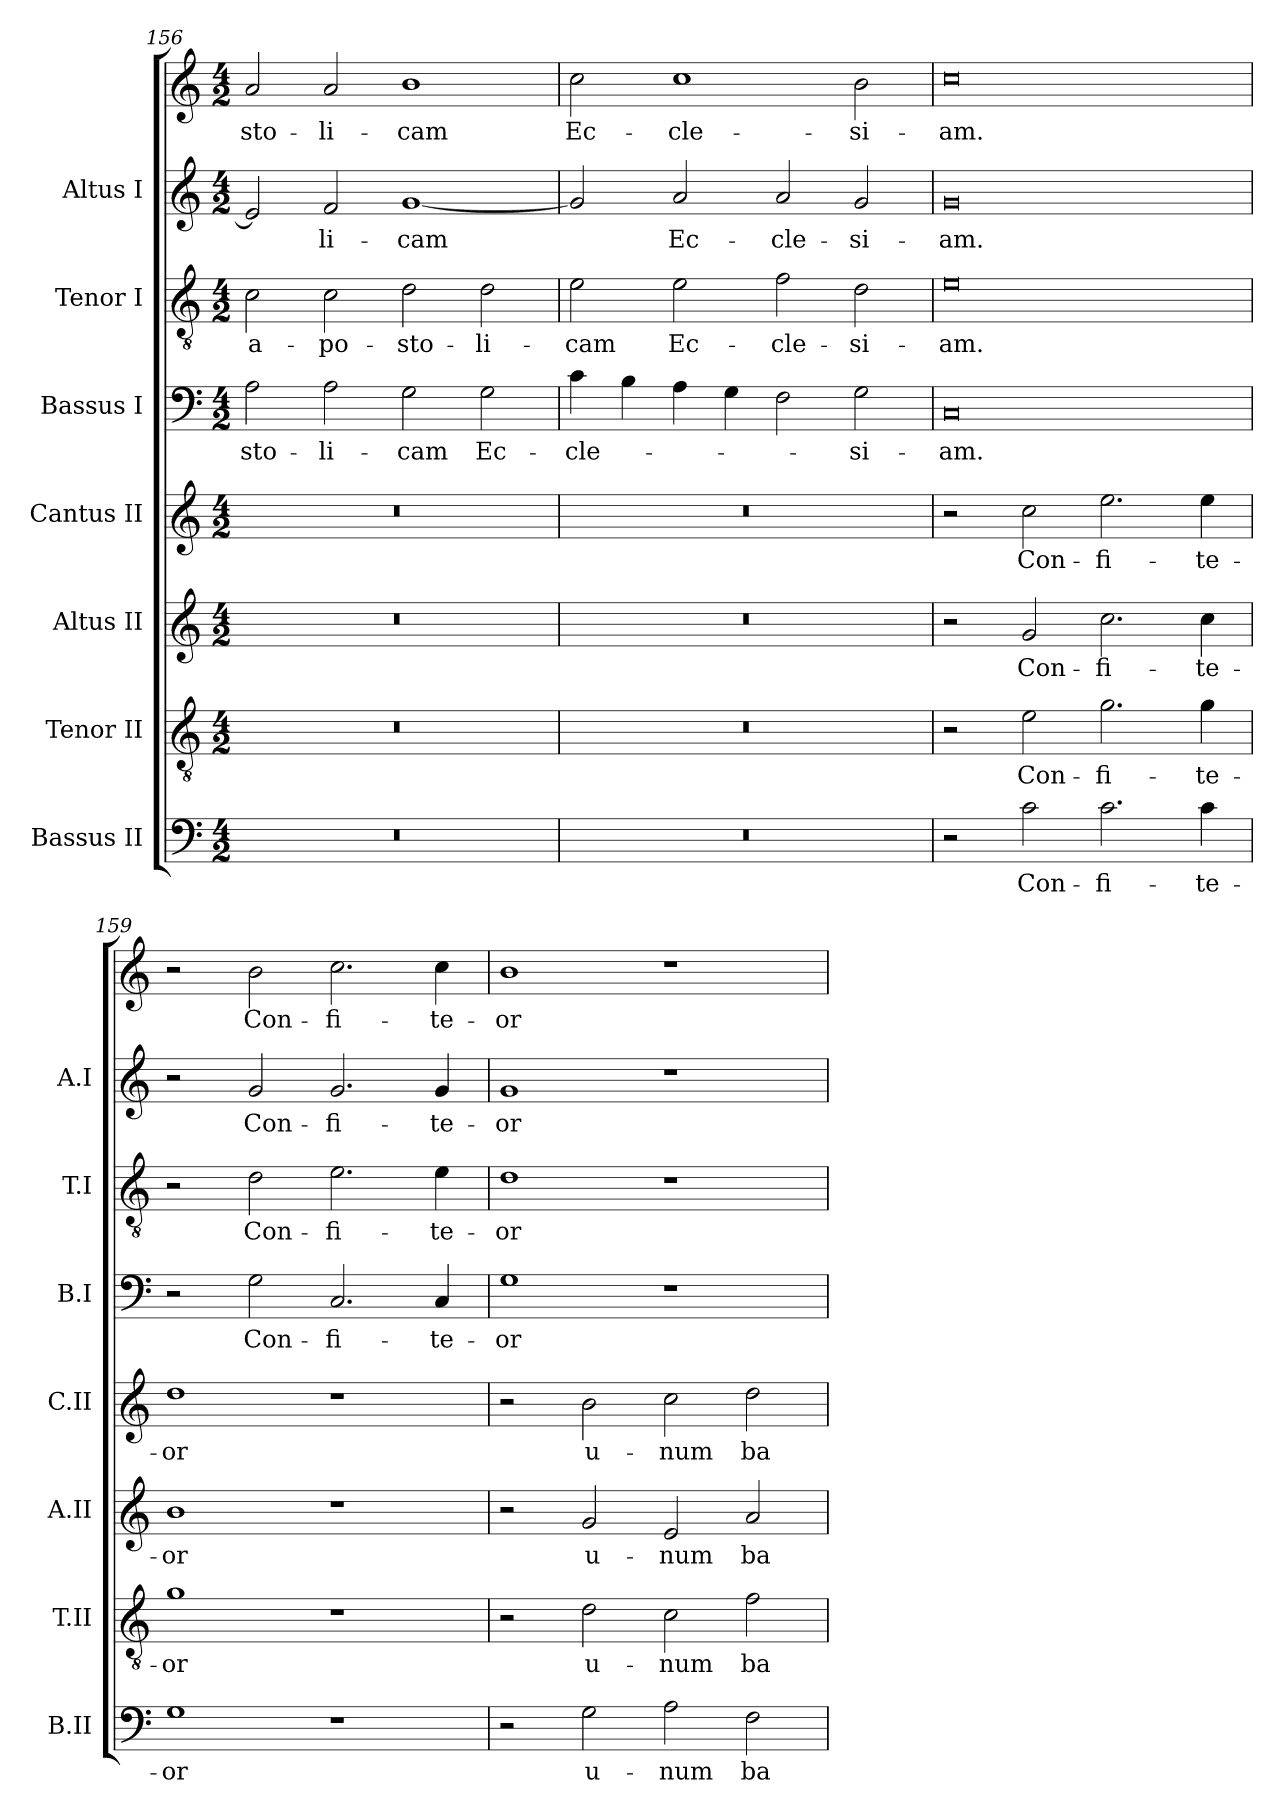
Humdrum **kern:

**kern	**text	**kern	**text	**kern	**text	**kern	**text	**kern	**text	**kern	**text	**kern	**text	**kern	**text
*part8	*part8	*part7	*part7	*part6	*part6	*part5	*part5	*part4	*part4	*part3	*part3	*part2	*part2	*part1	*part1
*staff8	*staff8	*staff7	*staff7	*staff6	*staff6	*staff5	*staff5	*staff4	*staff4	*staff3	*staff3	*staff2	*staff2	*staff1	*staff1
*I"Bassus II	*	*I"Tenor II	*	*I"Altus II	*	*I"Cantus II	*	*I"Bassus I	*	*I"Tenor I	*	*I"Altus I	*	*	*
*I'B.II	*	*I'T.II	*	*I'A.II	*	*I'C.II	*	*I'B.I	*	*I'T.I	*	*I'A.I	*	*	*
*clefF4	*	*clefGv2	*	*clefG2	*	*clefG2	*	*clefF4	*	*clefGv2	*	*clefG2	*	*clefG2	*
*	*	*ITrd7c12	*	*	*	*	*	*	*	*ITrd7c12	*	*	*	*	*
*k[]	*	*k[]	*	*k[]	*	*k[]	*	*k[]	*	*k[]	*	*k[]	*	*k[]	*
*C:	*	*C:	*	*C:	*	*C:	*	*C:	*	*C:	*	*C:	*	*C:	*
*M4/2	*	*M4/2	*	*M4/2	*	*M4/2	*	*M4/2	*	*M4/2	*	*M4/2	*	*M4/2	*
=156	=156	=156	=156	=156	=156	=156	=156	=156	=156	=156	=156	=156	=156	=156	=156
0r	.	0r	.	0r	.	0r	.	2A\	-sto-	2C\	a-	2e/]	.	2a/	-sto-
.	.	.	.	.	.	.	.	2A\	-li-	2C\	-po-	2f/	-li-	2a/	-li-
.	.	.	.	.	.	.	.	2G\	-cam	2D\	-sto-	[1g/	-cam	1b\	-cam
.	.	.	.	.	.	.	.	2G\	Ec-	2D\	-li-	.	.	.	.
=157	=157	=157	=157	=157	=157	=157	=157	=157	=157	=157	=157	=157	=157	=157	=157
0r	.	0r	.	0r	.	0r	.	4c\	-cle-	2E\	-cam	2g/]	.	2cc\	Ec-
.	.	.	.	.	.	.	.	4B\	.	.	.	.	.	.	.
.	.	.	.	.	.	.	.	4A\	.	2E\	Ec-	2a/	Ec-	1cc\	-cle-
.	.	.	.	.	.	.	.	4G\	.	.	.	.	.	.	.
.	.	.	.	.	.	.	.	2F\	.	2F\	-cle-	2a/	-cle-	.	.
.	.	.	.	.	.	.	.	2G\	-si-	2D\	-si-	2g/	-si-	2b\	-si-
=158	=158	=158	=158	=158	=158	=158	=158	=158	=158	=158	=158	=158	=158	=158	=158
2r	.	2r	.	2r	.	2r	.	0C/	-am.	0E\	-am.	0g/	-am.	0cc\	-am.
2c\	Con-	2E\	Con-	2g/	Con-	2cc\	Con-	.	.	.	.	.	.	.	.
2.c\	-fi-	2.G\	-fi-	2.cc\	-fi-	2.ee\	-fi-	.	.	.	.	.	.	.	.
4c\	-te-	4G\	-te-	4cc\	-te-	4ee\	-te-	.	.	.	.	.	.	.	.
=159	=159	=159	=159	=159	=159	=159	=159	=159	=159	=159	=159	=159	=159	=159	=159
1G\	-or	1G\	-or	1b\	-or	1dd\	-or	2r	.	2r	.	2r	.	2r	.
.	.	.	.	.	.	.	.	2G\	Con-	2D\	Con-	2g/	Con-	2b\	Con-
1r	.	1r	.	1r	.	1r	.	2.C/	-fi-	2.E\	-fi-	2.g/	-fi-	2.cc\	-fi-
.	.	.	.	.	.	.	.	4C/	-te-	4E\	-te-	4g/	-te-	4cc\	-te-
=160	=160	=160	=160	=160	=160	=160	=160	=160	=160	=160	=160	=160	=160	=160	=160
2r	.	2r	.	2r	.	2r	.	1G\	-or	1D\	-or	1g/	-or	1b\	-or
2G\	u-	2D\	u-	2g/	u-	2b\	u-	.	.	.	.	.	.	.	.
2A\	-num	2C\	-num	2e/	-num	2cc\	-num	1r	.	1r	.	1r	.	1r	.
2F\	ba-	2F\	ba-	2a/	ba-	2dd\	ba-	.	.	.	.	.	.	.	.
=	=	=	=	=	=	=	=	=	=	=	=	=	=	=	=
*-	*-	*-	*-	*-	*-	*-	*-	*-	*-	*-	*-	*-	*-	*-	*-
